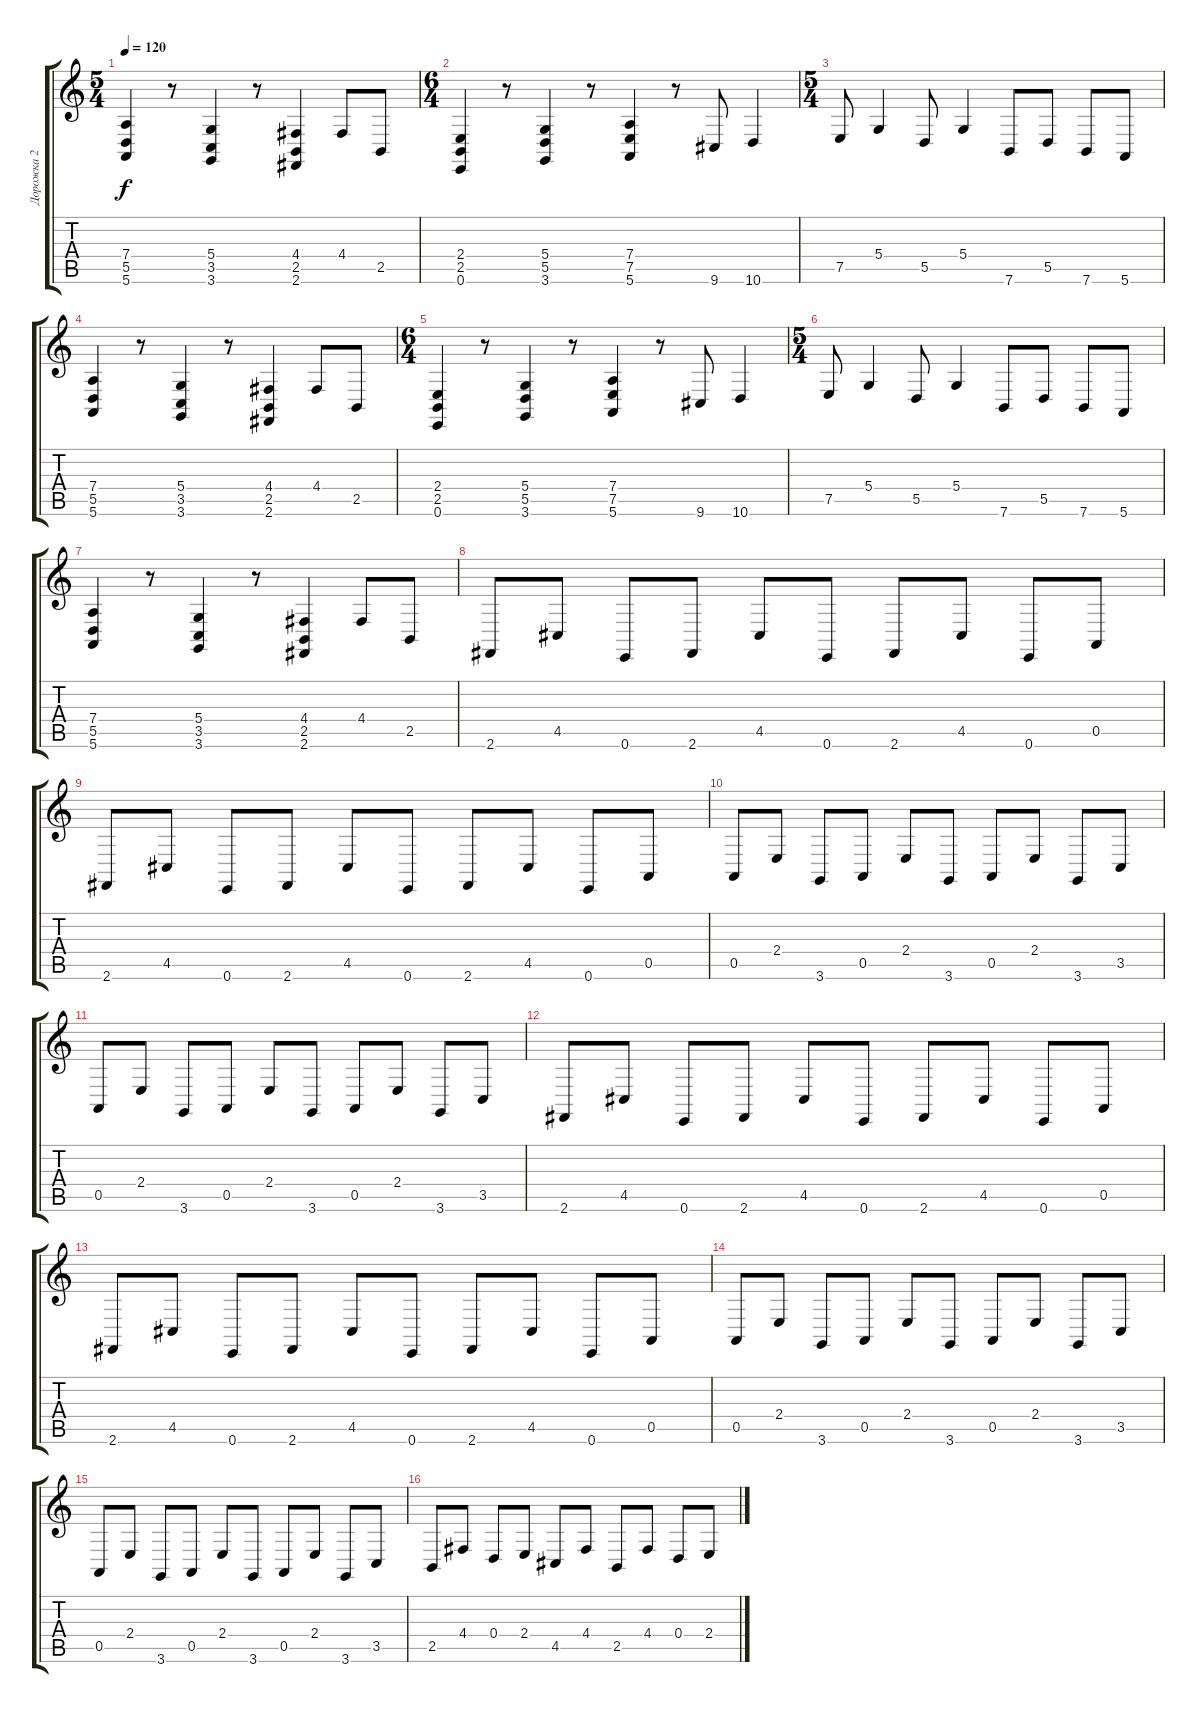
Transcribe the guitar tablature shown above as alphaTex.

\track ("Дорожка 2" "Дорожка 2") {instrument pad4choir}
\staff {score tabs}
\tuning (E4 B3 G3 D3 A2 E2) {hide}
\ts (5 4)
\tempo 120
\clef g2
\ks c
(7.4 5.5 5.6).4{dy f} r.8 (5.4 3.5 3.6).4 r.8 (4.4 2.5 2.6).4 4.4.8 2.5.8 |
\ts (6 4)
(2.4 2.5 0.6).4 r.8 (5.4 5.5 3.6).4 r.8 (7.4 7.5 5.6).4 r.8 9.6.8 10.6.4 |
\ts (5 4)
7.5.8 5.4.4 5.5.8 5.4.4 7.6.8 5.5.8 7.6.8 5.6.8 |
(7.4 5.5 5.6).4 r.8 (5.4 3.5 3.6).4 r.8 (4.4 2.5 2.6).4 4.4.8 2.5.8 |
\ts (6 4)
(2.4 2.5 0.6).4 r.8 (5.4 5.5 3.6).4 r.8 (7.4 7.5 5.6).4 r.8 9.6.8 10.6.4 |
\ts (5 4)
7.5.8 5.4.4 5.5.8 5.4.4 7.6.8 5.5.8 7.6.8 5.6.8 |
(7.4 5.5 5.6).4 r.8 (5.4 3.5 3.6).4 r.8 (4.4 2.5 2.6).4 4.4.8 2.5.8 |
2.6.8 4.5.8 0.6.8 2.6.8 4.5.8 0.6.8 2.6.8 4.5.8 0.6.8 0.5.8 |
2.6.8 4.5.8 0.6.8 2.6.8 4.5.8 0.6.8 2.6.8 4.5.8 0.6.8 0.5.8 |
0.5.8 2.4.8 3.6.8 0.5.8 2.4.8 3.6.8 0.5.8 2.4.8 3.6.8 3.5.8 |
0.5.8 2.4.8 3.6.8 0.5.8 2.4.8 3.6.8 0.5.8 2.4.8 3.6.8 3.5.8 |
2.6.8 4.5.8 0.6.8 2.6.8 4.5.8 0.6.8 2.6.8 4.5.8 0.6.8 0.5.8 |
2.6.8 4.5.8 0.6.8 2.6.8 4.5.8 0.6.8 2.6.8 4.5.8 0.6.8 0.5.8 |
0.5.8 2.4.8 3.6.8 0.5.8 2.4.8 3.6.8 0.5.8 2.4.8 3.6.8 3.5.8 |
0.5.8 2.4.8 3.6.8 0.5.8 2.4.8 3.6.8 0.5.8 2.4.8 3.6.8 3.5.8 |
2.5.8 4.4.8 0.4.8 2.4.8 4.5.8 4.4.8 2.5.8 4.4.8 0.4.8 2.4.8
